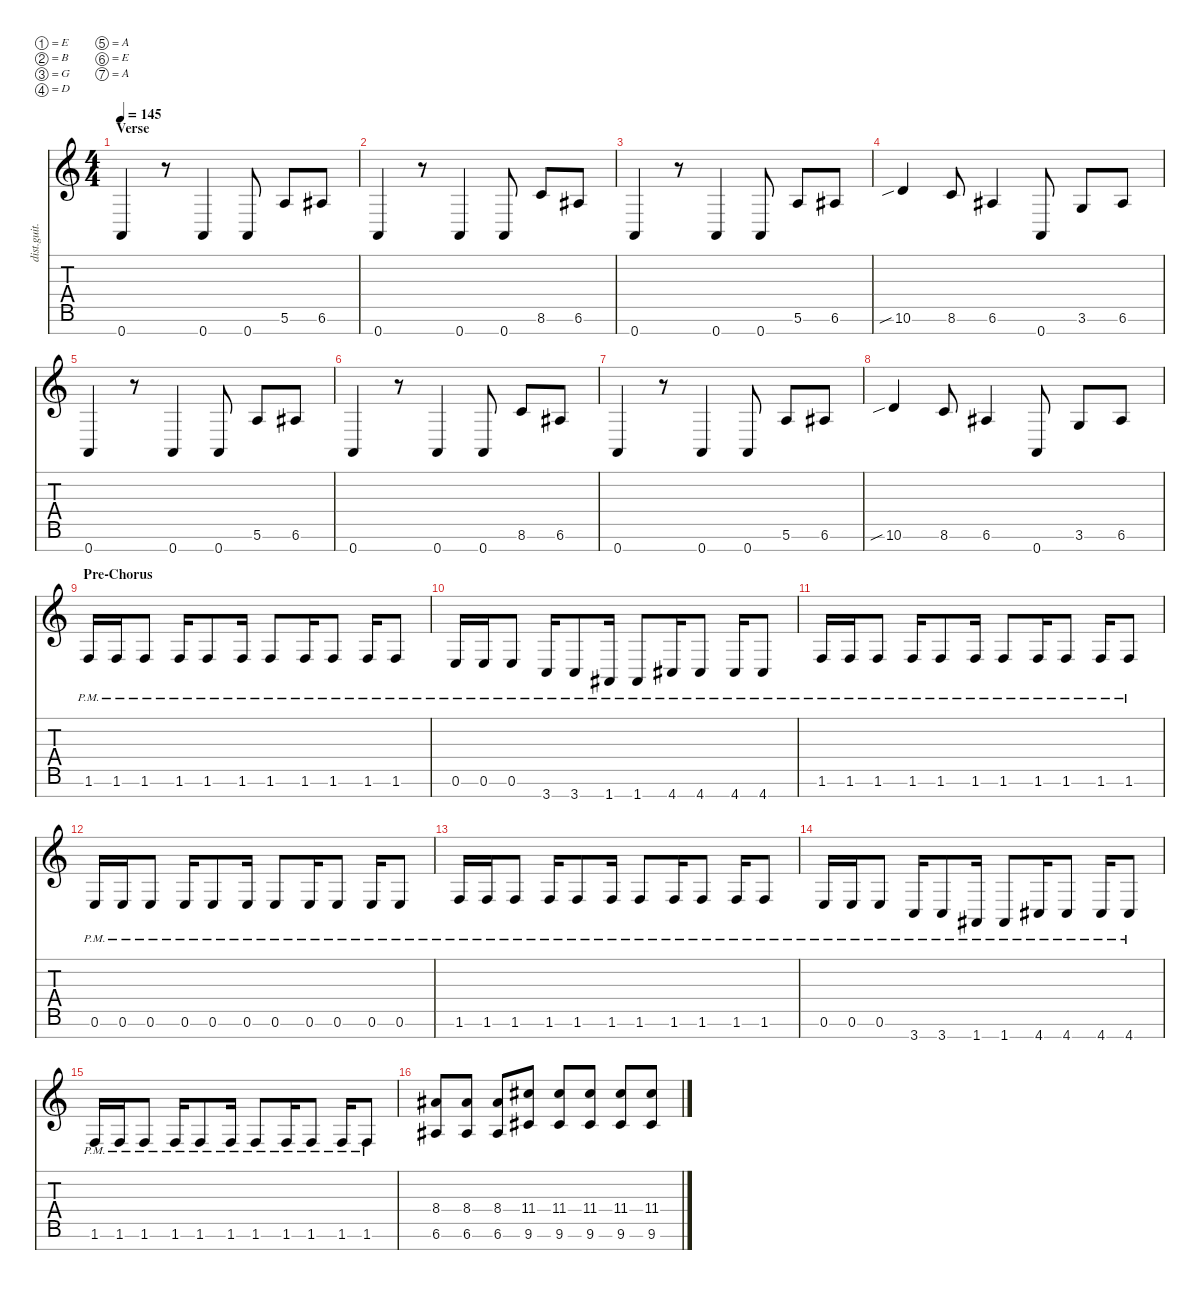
\defaultSystemsLayout 4
\hideDynamics
\bracketExtendMode nobrackets
\track ("Distortion Guitar - Zoli" "dist.guit.") {instrument distortionguitar}
\staff {score tabs}
\tuning (E4 B3 G3 D3 A2 E2 A1)
\ts (4 4)
\section ("" "Verse")
\tempo 145
\clef g2
\ks c
0.7.4{dy ff beam Up} r.8{beam Down} 0.7.4{beam Up} 0.7.8{beam Up} 5.6.8{beam Up} 6.6{acc #}.8{beam Up} |
0.7.4{beam Up} r.8{beam Down} 0.7.4{beam Up} 0.7.8{beam Up} 8.6.8{beam Up} 6.6{acc #}.8{beam Up} |
0.7.4{beam Up} r.8{beam Down} 0.7.4{beam Up} 0.7.8{beam Up} 5.6.8{beam Up} 6.6{acc #}.8{beam Up} |
10.6{sib}.4{beam Up} 8.6.8{beam Up} 6.6{acc #}.4{beam Up} 0.7.8{beam Up} 3.6.8{beam Up} 6.6{acc #}.8{beam Up} |
0.7.4{beam Up} r.8{beam Down} 0.7.4{beam Up} 0.7.8{beam Up} 5.6.8{beam Up} 6.6{acc #}.8{beam Up} |
0.7.4{beam Up} r.8{beam Down} 0.7.4{beam Up} 0.7.8{beam Up} 8.6.8{beam Up} 6.6{acc #}.8{beam Up} |
0.7.4{beam Up} r.8{beam Down} 0.7.4{beam Up} 0.7.8{beam Up} 5.6.8{beam Up} 6.6{acc #}.8{beam Up} |
10.6{sib}.4{beam Up} 8.6.8{beam Up} 6.6{acc #}.4{beam Up} 0.7.8{beam Up} 3.6.8{beam Up} 6.6{acc #}.8{beam Up} |
\section ("" "Pre-Chorus")
1.6{pm}.16{beam Up} 1.6{pm}.16{beam Up} 1.6{pm}.8{beam Up} 1.6{pm}.16{beam Up} 1.6{pm}.8{beam Up} 1.6{pm}.16{beam Up} 1.6{pm}.8{beam Up} 1.6{pm}.16{beam Up} 1.6{pm}.8{beam Up} 1.6{pm}.16{beam Up} 1.6{pm}.8{beam Up} |
0.6{pm}.16{beam Up} 0.6{pm}.16{beam Up} 0.6{pm}.8{beam Up} 3.7{pm}.16{beam Up} 3.7{pm}.8{beam Up} 1.7{pm acc #}.16{beam Up} 1.7{pm acc #}.8{beam Up} 4.7{pm acc #}.16{beam Up} 4.7{pm acc #}.8{beam Up} 4.7{pm acc #}.16{beam Up} 4.7{pm acc #}.8{beam Up} |
1.6{pm}.16{beam Up} 1.6{pm}.16{beam Up} 1.6{pm}.8{beam Up} 1.6{pm}.16{beam Up} 1.6{pm}.8{beam Up} 1.6{pm}.16{beam Up} 1.6{pm}.8{beam Up} 1.6{pm}.16{beam Up} 1.6{pm}.8{beam Up} 1.6{pm}.16{beam Up} 1.6{pm}.8{beam Up} |
0.6{pm}.16{beam Up} 0.6{pm}.16{beam Up} 0.6{pm}.8{beam Up} 0.6{pm}.16{beam Up} 0.6{pm}.8{beam Up} 0.6{pm}.16{beam Up} 0.6{pm}.8{beam Up} 0.6{pm}.16{beam Up} 0.6{pm}.8{beam Up} 0.6{pm}.16{beam Up} 0.6{pm}.8{beam Up} |
1.6{pm}.16{beam Up} 1.6{pm}.16{beam Up} 1.6{pm}.8{beam Up} 1.6{pm}.16{beam Up} 1.6{pm}.8{beam Up} 1.6{pm}.16{beam Up} 1.6{pm}.8{beam Up} 1.6{pm}.16{beam Up} 1.6{pm}.8{beam Up} 1.6{pm}.16{beam Up} 1.6{pm}.8{beam Up} |
0.6{pm}.16{beam Up} 0.6{pm}.16{beam Up} 0.6{pm}.8{beam Up} 3.7{pm}.16{beam Up} 3.7{pm}.8{beam Up} 1.7{pm acc #}.16{beam Up} 1.7{pm acc #}.8{beam Up} 4.7{pm acc #}.16{beam Up} 4.7{pm acc #}.8{beam Up} 4.7{pm acc #}.16{beam Up} 4.7{pm acc #}.8{beam Up} |
1.6{pm}.16{beam Up} 1.6{pm}.16{beam Up} 1.6{pm}.8{beam Up} 1.6{pm}.16{beam Up} 1.6{pm}.8{beam Up} 1.6{pm}.16{beam Up} 1.6{pm}.8{beam Up} 1.6{pm}.16{beam Up} 1.6{pm}.8{beam Up} 1.6{pm}.16{beam Up} 1.6{pm}.8{beam Up} |
(6.6{acc #} 8.4{acc #}).8{beam Up} (6.6{acc #} 8.4{acc #}).8{beam Up} (6.6{acc #} 8.4{acc #}).8{beam Up} (9.6{acc #} 11.4{acc #}).8{beam Up} (9.6{acc #} 11.4{acc #}).8{beam Up} (9.6{acc #} 11.4{acc #}).8{beam Up} (9.6{acc #} 11.4{acc #}).8{beam Up} (9.6{acc #} 11.4{acc #}).8{beam Up}
